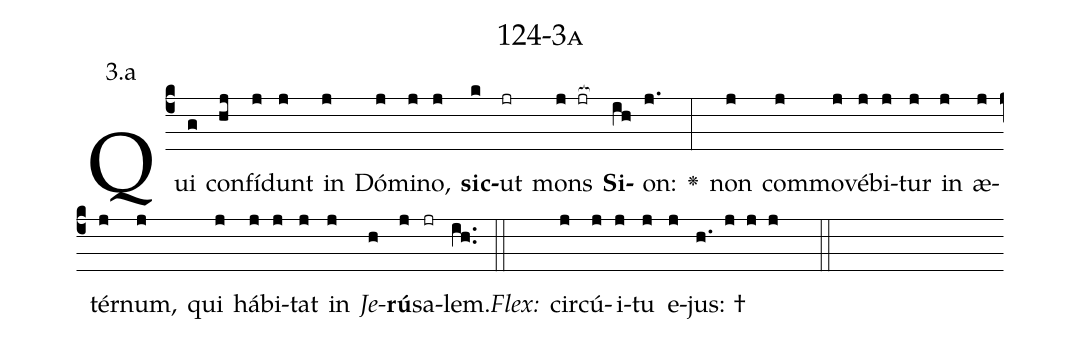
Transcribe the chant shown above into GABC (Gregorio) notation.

name: 124-3a;
annotation: 3.a;
%%
(c4)Qui(g) con(hj)fí(j)dunt(j) in(j) Dó(j)mi(j)no,(j) <b>sic</b>(k)ut(jr) mons(j jr[ocb:1{]) <b>Si</b>(ih[ocb:0}])on:(j.) <v>\greheightstar</v>(:) non(j) com(j)mo(j)vé(j)bi(j)tur(j) in(j) æ(j)tér(j)num,(j) qui(j) há(j)bi(j)tat(j) in(j) <i>Je</i>(h)<b>rú</b>(j)sa(jr)lem.(ih..) (::)
<i>Flex:</i>()  cir(j)cú(j)i(j)tu(j) e(j)jus: †(h. j j j  ::)

%E(j) u(j) o(j) u(h) a(j) e.(ih..) (::)
